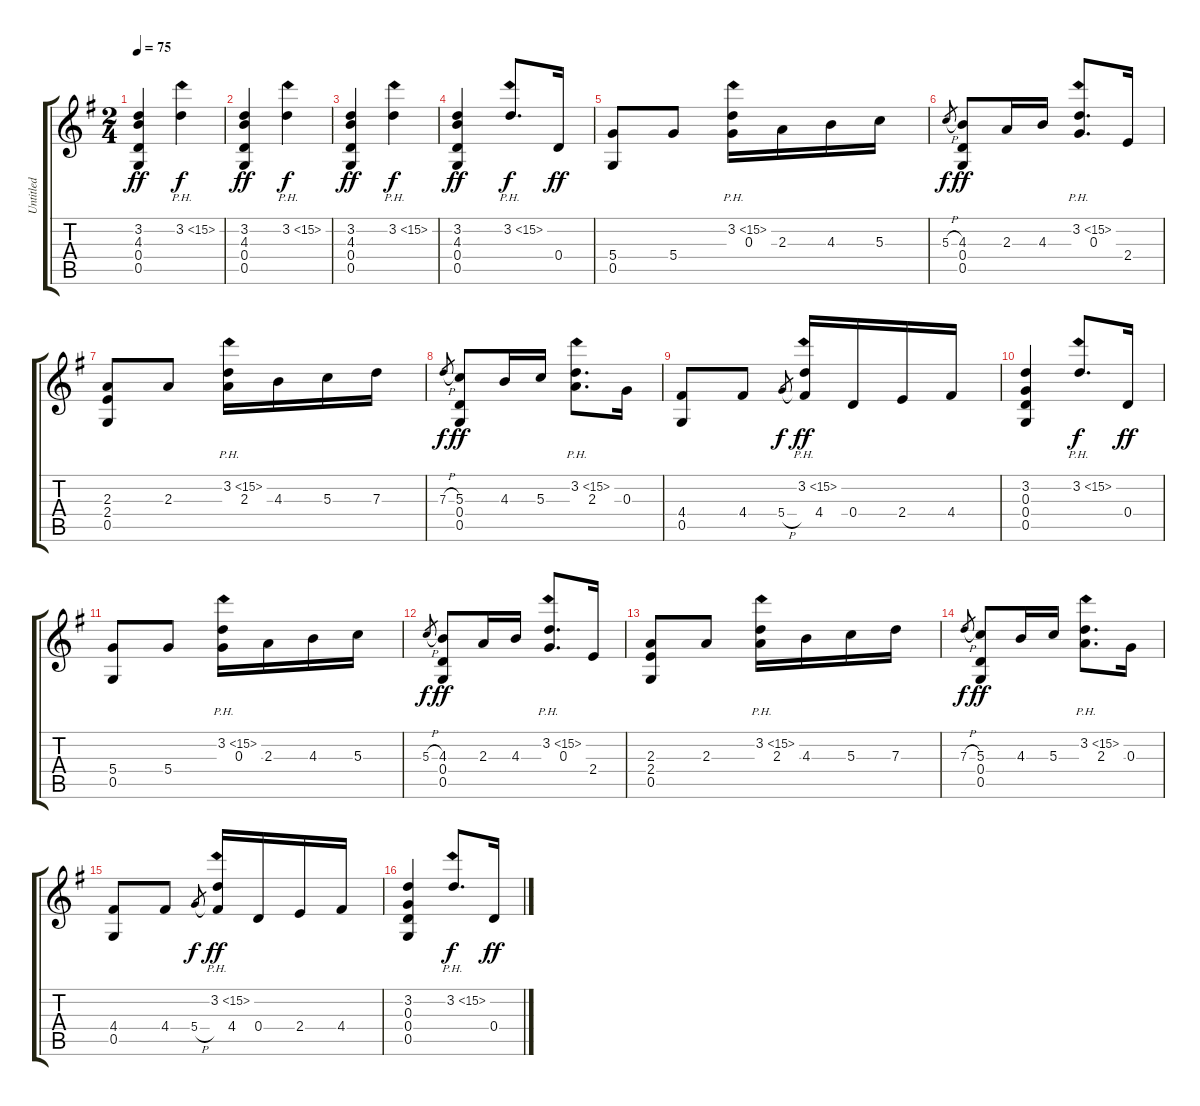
\track ("Untitled" "Untitled") {instrument acousticguitarnylon}
\staff {score tabs}
\tuning (E4 B3 G3 D3 G2 D2) {hide}
\ts (2 4)
\tempo 75
\clef g2
\ks g
(3.2 4.3 0.4 0.5).4{dy ff instrument acousticguitarnylon} 3.2{ph 12}.4{dy f} |
(3.2 4.3 0.4 0.5).4{dy ff} 3.2{ph 12}.4{dy f} |
(3.2 4.3 0.4 0.5).4{dy ff} 3.2{ph 12}.4{dy f} |
(3.2 4.3 0.4 0.5).4{dy ff} 3.2{ph 12}.8{d dy f} 0.4.16{dy ff} |
(5.4 0.5).8 5.4.8 (3.2{ph 12} 0.3).16 2.3.16 4.3.16 5.3.16 |
5.3{h}.8{gr dy f} (4.3 0.4 0.5).8{dy ff} 2.3.16 4.3.16 (3.2{ph 12} 0.3).8{d} 2.4.16 |
(2.3 2.4 0.5).8 2.3.8 (3.2{ph 12} 2.3).16 4.3.16 5.3.16 7.3.16 |
7.3{h}.8{gr dy f} (5.3 0.4 0.5).8{dy ff} 4.3.16 5.3.16 (3.2{ph 12} 2.3).8{d} 0.3.16 |
(4.4 0.5).8 4.4.8 5.4{h}.8{gr dy f} (3.2{ph 12} 4.4).16{dy ff} 0.4.16 2.4.16 4.4.16 |
(3.2 0.3 0.4 0.5).4 3.2{ph 12}.8{d dy f} 0.4.16{dy ff} |
(5.4 0.5).8 5.4.8 (3.2{ph 12} 0.3).16 2.3.16 4.3.16 5.3.16 |
5.3{h}.8{gr dy f} (4.3 0.4 0.5).8{dy ff} 2.3.16 4.3.16 (3.2{ph 12} 0.3).8{d} 2.4.16 |
(2.3 2.4 0.5).8 2.3.8 (3.2{ph 12} 2.3).16 4.3.16 5.3.16 7.3.16 |
7.3{h}.8{gr dy f} (5.3 0.4 0.5).8{dy ff} 4.3.16 5.3.16 (3.2{ph 12} 2.3).8{d} 0.3.16 |
(4.4 0.5).8 4.4.8 5.4{h}.8{gr dy f} (3.2{ph 12} 4.4).16{dy ff} 0.4.16 2.4.16 4.4.16 |
(3.2 0.3 0.4 0.5).4 3.2{ph 12}.8{d dy f} 0.4.16{dy ff}
